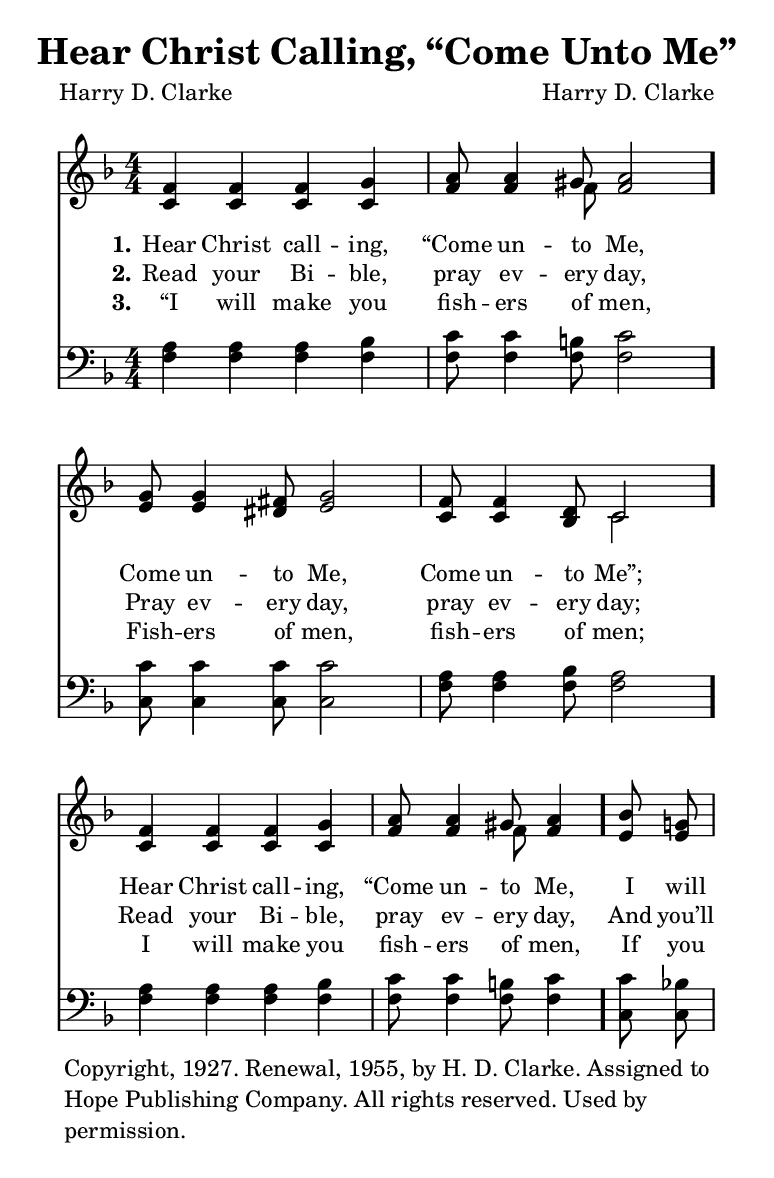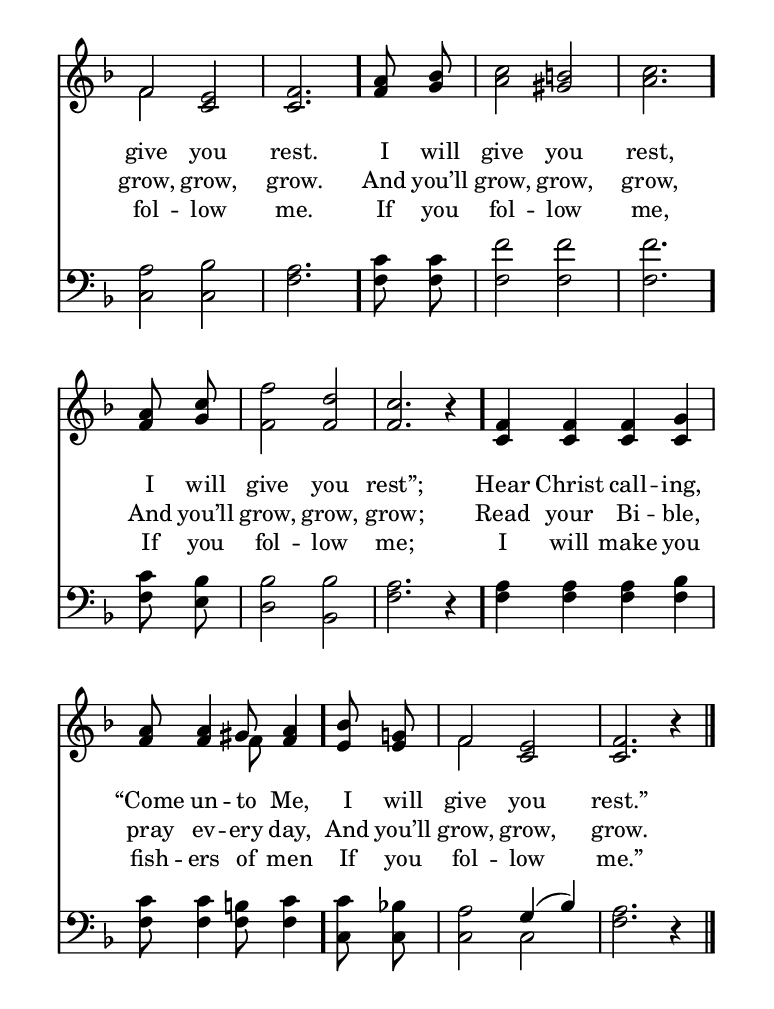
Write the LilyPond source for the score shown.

\include "common/global.ily"
\paper {
  \include "common/paper.ily"
  system-count = #(cond (is-eogsized 4) (#t #f))
}

\header{
  %children
  hymnnumber = "350"
  title = "Hear Christ Calling, “Come Unto Me”"
  tunename = ""
  meter = ""
  poet = "Harry D. Clarke"
  composer = "Harry D. Clarke"
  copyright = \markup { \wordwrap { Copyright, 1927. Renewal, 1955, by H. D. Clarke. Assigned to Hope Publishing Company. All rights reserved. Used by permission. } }
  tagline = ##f
}

global = {
  \include "common/overrides.ily"
  \override Staff.TimeSignature.style = #'numbered
  \time 4/4
  \override Score.MetronomeMark.transparent = ##t % hide all fermata changes too
  \tempo 4=90
  \key f \major
  \autoBeamOff
}

patternB = { c8 c4 c8 c2 | }
patternA = { c4 c c c | \patternB }
patternC = { c8 c c2 c | c2. }

notesSoprano = {
\global
\relative c' {

  \changePitch \patternA { f f f g | a a gis a }
  \changePitch \patternB { g g fis g | f f d c }
  \changePitch \patternA { f f f g | a a gis } a4
  \changePitch \patternC { bes g | f e | f }
  \changePitch \patternC { a bes | c b | c }
  \changePitch \patternC { a c | f d | c } r4
  \changePitch \patternA { f, f f g | a a gis } a4
  \changePitch \patternC { bes g | f e | f } r4

  \bar "|."

}
}

notesAlto = {
\global
\relative e' {

  \changePitch \patternA { c c c c | f f f f }
  \changePitch \patternB { e e dis e | c c bes c }
  \changePitch \patternA { c c c c | f f f } f4
  \changePitch \patternC { e e | f c | c }
  \changePitch \patternC { f g | a gis | a }
  \changePitch \patternC { f g | f f | f } r4
  \changePitch \patternA { c c c c | f f f } f4
  \changePitch \patternC { e e | f c | c } r4

}
}

notesTenor = {
\global
\relative a {

  \changePitch \patternA { a a a bes | c c b c }
  \changePitch \patternB { c c c c | a a bes a }
  \changePitch \patternA { a a a bes | c c b } c4
  \changePitch \patternC { c bes | a bes | a }
  \changePitch \patternC { c c | f f | f }
  \changePitch \patternC { c bes | bes bes | a } r4
  \changePitch \patternA { a a a bes | c c b } c4
  c8 bes | a2 g4( bes) | a2. r4

}
}

notesBass = {
\global
\relative f {

  \changePitch \patternA { f f f f | f f f f }
  \changePitch \patternB { c c c c | f f f f }
  \changePitch \patternA { f f f f | f f f } f4
  \changePitch \patternC { c c | c c | f }
  \changePitch \patternC { f f | f f | f }
  \changePitch \patternC { f e | d bes | f' } r4
  \changePitch \patternA { f f f f | f f f } f4
  \changePitch \patternC { c c | c c | f } r4

}
}

wordsA = \lyricmode {
\set stanza = "1."

Hear Christ call -- ing, “Come un -- to Me, \bar "."
Come un -- to Me, Come un -- to Me”; \bar "."
Hear Christ call -- ing, “Come un -- to Me, \bar "."
I will give you rest. \bar "."
I will give you rest, \bar "."
I will give you rest”; \bar "."
Hear Christ call -- ing, “Come un -- to Me, \bar "."
I will give you rest.” \bar "."

}

wordsB = \lyricmode {
\set stanza = "2."

Read your Bi -- ble, pray ev -- ery day,
Pray ev -- ery day, pray ev -- ery day;
Read your Bi -- ble, pray ev -- ery day,
And you’ll grow, grow, grow.
And you’ll grow, grow, grow,
And you’ll grow, grow, grow;
Read your Bi -- ble, pray ev -- ery day,
And you’ll grow, grow, grow.

}

wordsC = \lyricmode {
\set stanza = "3."

“I will make you fish -- ers of men,
Fish -- ers of men, fish -- ers of men;
I will make you fish -- ers of men,
If you fol -- low me.
If you fol -- low me,
If you fol -- low me;
I will make you fish -- ers of men
If you fol -- low me.”

}

\score {
  \context ChoirStaff <<
    \context Staff = upper <<
      \set Staff.autoBeaming = ##f
      \set ChoirStaff.systemStartDelimiter = #'SystemStartBar
      \set ChoirStaff.printPartCombineTexts = ##f
      \partcombine #'(2 . 9) \notesSoprano \notesAlto
      \context NullVoice = sopranos { \voiceOne << \notesSoprano >> }
      \context NullVoice = altos { \voiceTwo << \notesAlto >> }
      \context Lyrics = one   \lyricsto sopranos \wordsA
      \context Lyrics = two   \lyricsto sopranos \wordsB
      \context Lyrics = three \lyricsto sopranos \wordsC
    >>
    \context Staff = men <<
      \set Staff.autoBeaming = ##f
      \clef bass
      \set ChoirStaff.printPartCombineTexts = ##f
      \partcombine #'(2 . 9) \notesTenor \notesBass
      \context NullVoice = tenors { \voiceOne << \notesTenor >> }
      \context NullVoice = basses { \voiceTwo << \notesBass >> }
    >>
  >>
  \layout {
    \include "common/layout.ily"
  }
  \midi{
    \include "common/midi.ily"
  }
}

\version "2.19.49"  % necessary for upgrading to future LilyPond versions.

% vi:set et ts=2 sw=2 ai nocindent syntax=lilypond:
